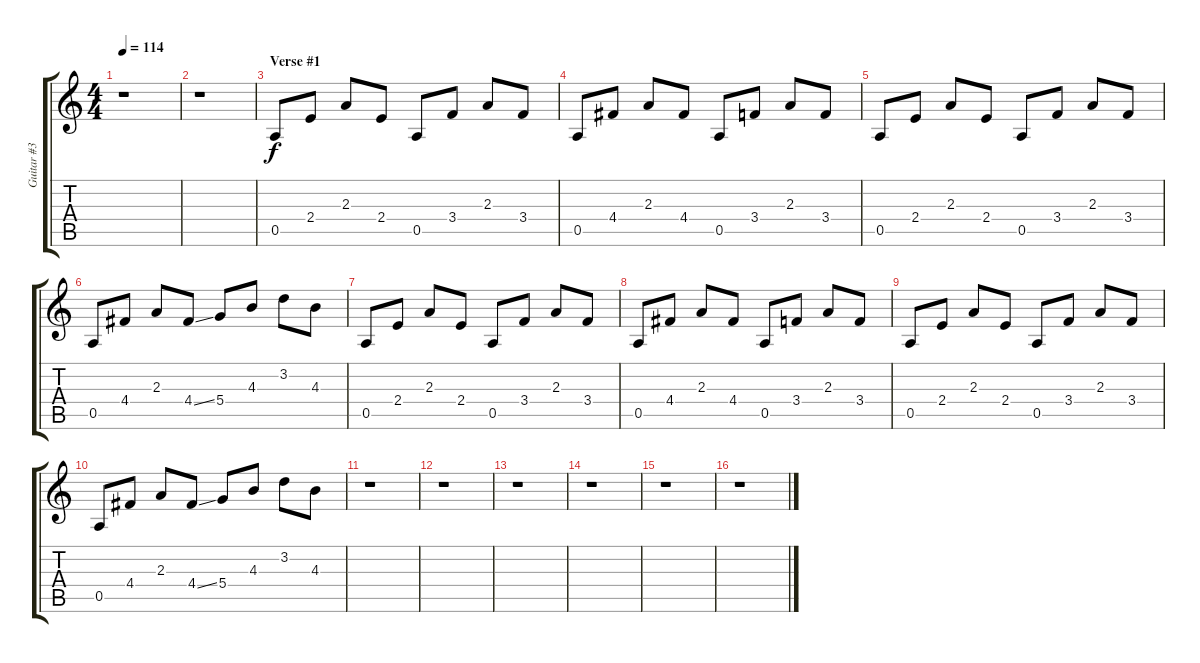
\track ("Guitar #3" "Guitar #3") {instrument electricguitarclean}
\staff {score tabs}
\tuning (E4 B3 G3 D3 A2 E2) {hide}
\ts (4 4)
\tempo 114
\clef g2
\ks c
r.1{dy f} |
r.1 |
\section ("" "Verse #1")
0.5.8 2.4.8 2.3.8 2.4.8 0.5.8 3.4.8 2.3.8 3.4.8 |
0.5.8 4.4.8 2.3.8 4.4.8 0.5.8 3.4.8 2.3.8 3.4.8 |
0.5.8 2.4.8 2.3.8 2.4.8 0.5.8 3.4.8 2.3.8 3.4.8 |
0.5.8 4.4.8 2.3.8 4.4{ss}.8 5.4.8 4.3.8 3.2.8 4.3.8 |
0.5.8 2.4.8 2.3.8 2.4.8 0.5.8 3.4.8 2.3.8 3.4.8 |
0.5.8 4.4.8 2.3.8 4.4.8 0.5.8 3.4.8 2.3.8 3.4.8 |
0.5.8 2.4.8 2.3.8 2.4.8 0.5.8 3.4.8 2.3.8 3.4.8 |
0.5.8 4.4.8 2.3.8 4.4{ss}.8 5.4.8 4.3.8 3.2.8 4.3.8 |
r.1 |
r.1 |
r.1 |
r.1 |
r.1 |
r.1
